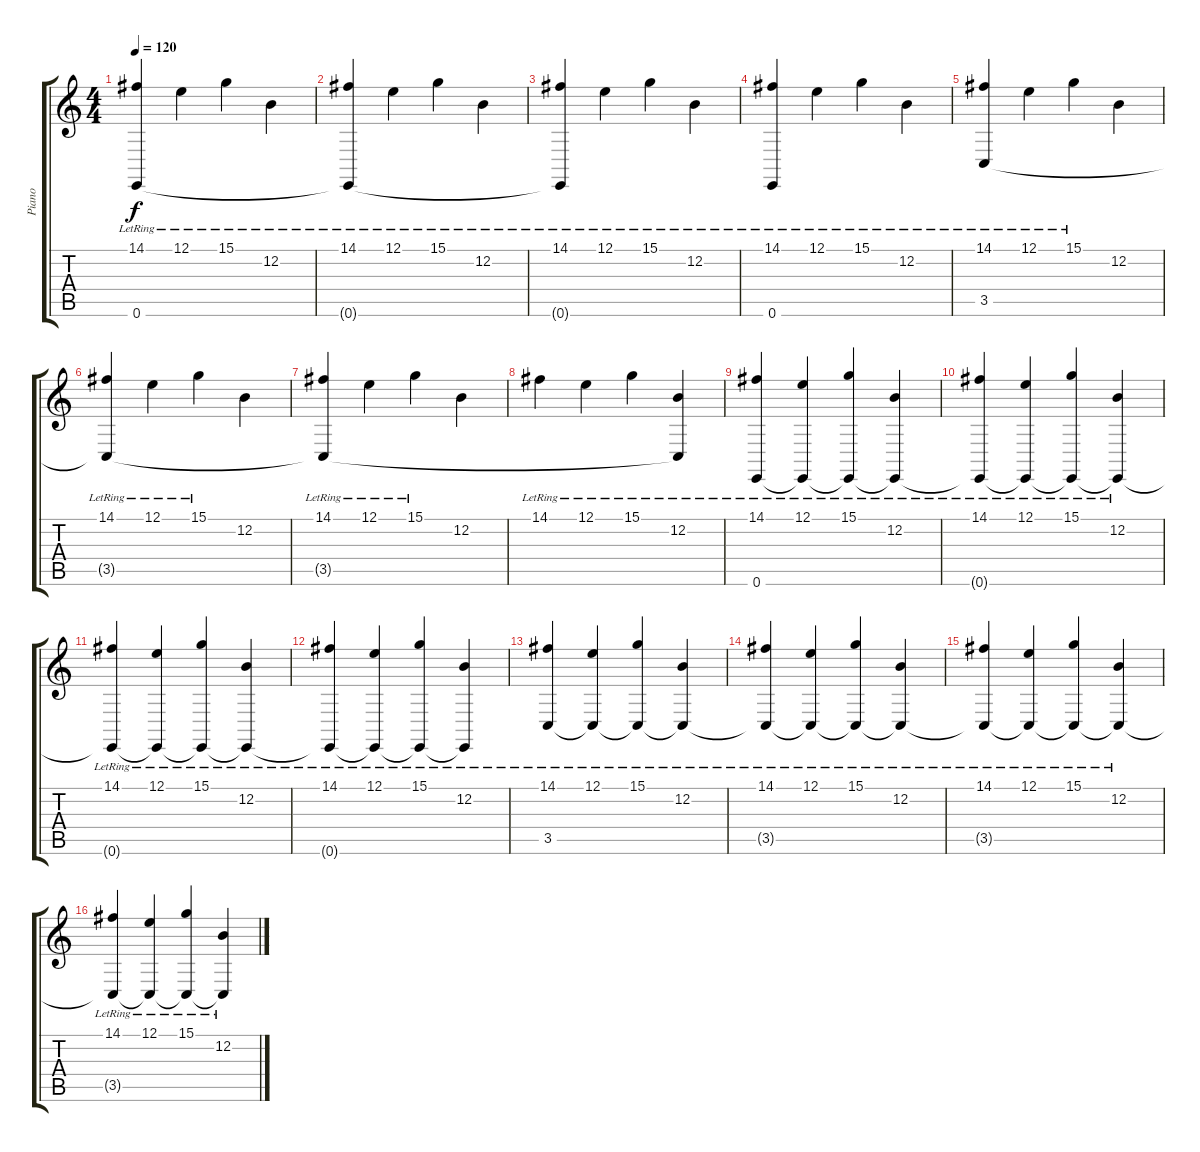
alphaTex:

\track ("Piano" "Piano") {instrument electricgrandpiano}
\staff {score tabs}
\tuning (E4 B3 G3 D3 A2 E2) {hide}
\ts (4 4)
\tempo 120
\clef g2
\ks c
(14.1{lr} 0.6{lr}).4{dy f volume 5 instrument electricgrandpiano} 12.1{lr}.4{volume 11} 15.1{lr}.4 12.2{lr}.4 |
(14.1{lr} 0.6{t}).4 12.1{lr}.4 15.1{lr}.4 12.2{lr}.4 |
(14.1{lr} 0.6{t}).4 12.1{lr}.4 15.1{lr}.4 12.2{lr}.4 |
(14.1{lr} 0.6{lr}).4 12.1{lr}.4 15.1{lr}.4 12.2{lr}.4 |
(14.1{lr} 3.5{lr}).4 12.1{lr}.4 15.1{lr}.4 12.2.4 |
(14.1{lr} 3.5{t}).4 12.1{lr}.4 15.1{lr}.4 12.2.4 |
(14.1{lr} 3.5{t}).4 12.1{lr}.4 15.1{lr}.4 12.2.4 |
14.1{lr}.4 12.1{lr}.4 15.1{lr}.4 (12.2{lr} 3.5{t}).4 |
(14.1{lr} 0.6{lr}).4 (12.1{lr} 0.6{t}).4 (15.1{lr} 0.6{t}).4 (12.2{lr} 0.6{t}).4 |
(14.1{lr} 0.6{t}).4 (12.1{lr} 0.6{t}).4 (15.1{lr} 0.6{t}).4 (12.2{lr} 0.6{t}).4 |
(14.1{lr} 0.6{t}).4 (12.1{lr} 0.6{t}).4 (15.1{lr} 0.6{t}).4 (12.2{lr} 0.6{t}).4 |
(14.1{lr} 0.6{t}).4 (12.1{lr} 0.6{t}).4 (15.1{lr} 0.6{t}).4 (12.2{lr} 0.6{t}).4 |
(14.1{lr} 3.5{lr}).4 (12.1{lr} 3.5{t}).4 (15.1{lr} 3.5{t}).4 (12.2{lr} 3.5{t}).4 |
(14.1{lr} 3.5{t}).4 (12.1{lr} 3.5{t}).4 (15.1{lr} 3.5{t}).4 (12.2{lr} 3.5{t}).4 |
(14.1{lr} 3.5{t}).4 (12.1{lr} 3.5{t}).4 (15.1{lr} 3.5{t}).4 (12.2{lr} 3.5{t}).4 |
(14.1{lr} 3.5{t}).4 (12.1{lr} 3.5{t}).4 (15.1{lr} 3.5{t}).4 (12.2{lr} 3.5{t}).4
